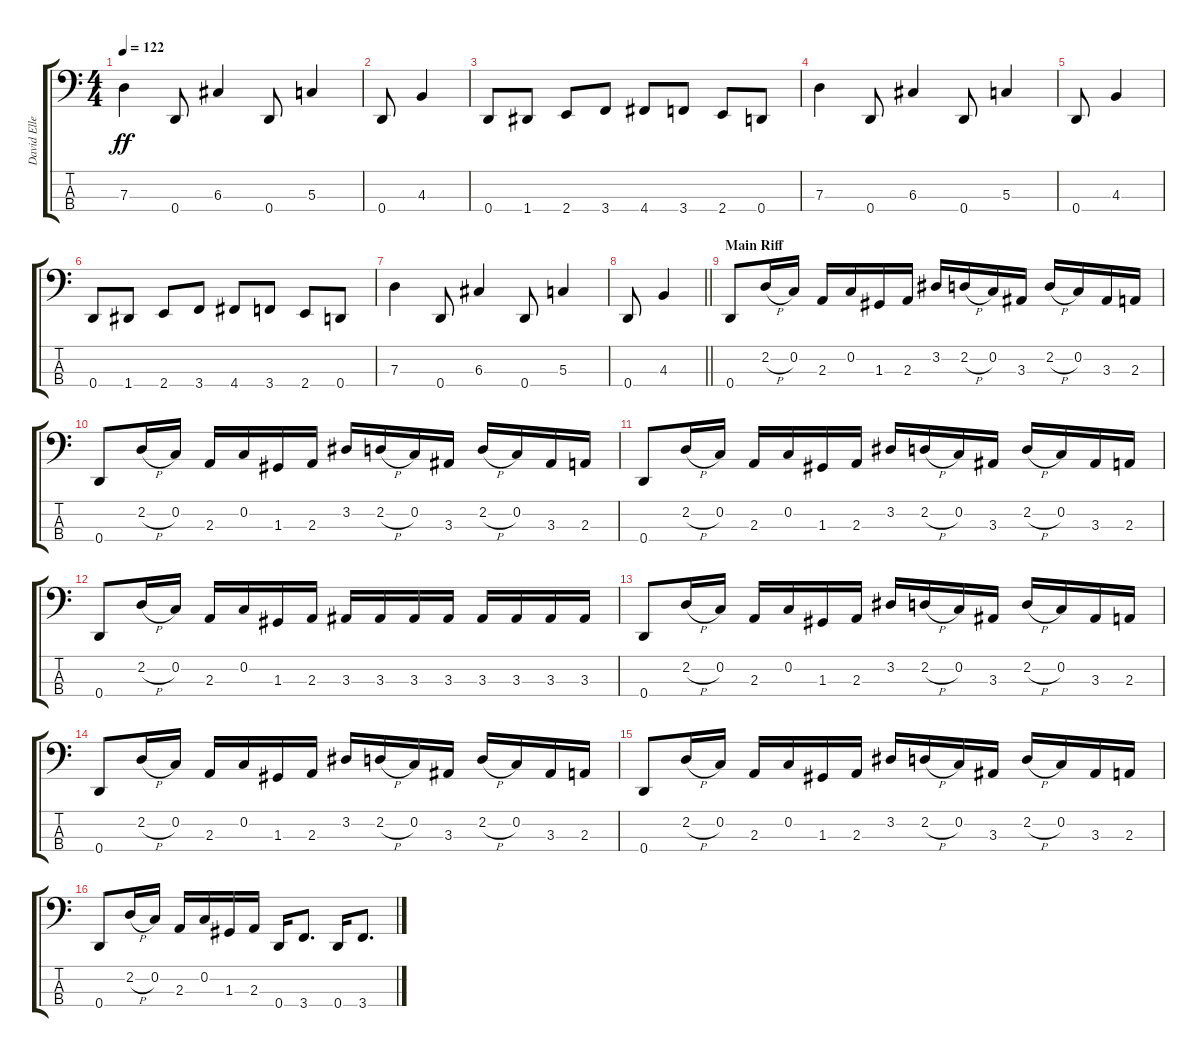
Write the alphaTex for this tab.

\track ("David Ellefson" "David Elle") {instrument electricbasspick}
\staff {score tabs}
\tuning (F2 C2 G1 D1) {hide}
\ts (4 4)
\tempo 122
\clef f4
\ks c
7.3.4{dy ff} 0.4.8 6.3.4 0.4.8 5.3.4 |
0.4.8 4.3.4 |
0.4.8 1.4.8 2.4.8 3.4.8 4.4.8 3.4.8 2.4.8 0.4.8 |
7.3.4 0.4.8 6.3.4 0.4.8 5.3.4 |
0.4.8 4.3.4 |
0.4.8 1.4.8 2.4.8 3.4.8 4.4.8 3.4.8 2.4.8 0.4.8 |
7.3.4 0.4.8 6.3.4 0.4.8 5.3.4 |
\barLineRight lightlight
0.4.8 4.3.4 |
\section ("" "Main Riff")
0.4.8 2.2{h}.16 0.2.16 2.3.16 0.2.16 1.3.16 2.3.16 3.2.16 2.2{h}.16 0.2.16 3.3.16 2.2{h}.16 0.2.16 3.3.16 2.3.16 |
0.4.8 2.2{h}.16 0.2.16 2.3.16 0.2.16 1.3.16 2.3.16 3.2.16 2.2{h}.16 0.2.16 3.3.16 2.2{h}.16 0.2.16 3.3.16 2.3.16 |
0.4.8 2.2{h}.16 0.2.16 2.3.16 0.2.16 1.3.16 2.3.16 3.2.16 2.2{h}.16 0.2.16 3.3.16 2.2{h}.16 0.2.16 3.3.16 2.3.16 |
0.4.8 2.2{h}.16 0.2.16 2.3.16 0.2.16 1.3.16 2.3.16 3.3.16 3.3.16 3.3.16 3.3.16 3.3.16 3.3.16 3.3.16 3.3.16 |
0.4.8 2.2{h}.16 0.2.16 2.3.16 0.2.16 1.3.16 2.3.16 3.2.16 2.2{h}.16 0.2.16 3.3.16 2.2{h}.16 0.2.16 3.3.16 2.3.16 |
0.4.8 2.2{h}.16 0.2.16 2.3.16 0.2.16 1.3.16 2.3.16 3.2.16 2.2{h}.16 0.2.16 3.3.16 2.2{h}.16 0.2.16 3.3.16 2.3.16 |
0.4.8 2.2{h}.16 0.2.16 2.3.16 0.2.16 1.3.16 2.3.16 3.2.16 2.2{h}.16 0.2.16 3.3.16 2.2{h}.16 0.2.16 3.3.16 2.3.16 |
0.4.8 2.2{h}.16 0.2.16 2.3.16 0.2.16 1.3.16 2.3.16 0.4.16 3.4.8{d} 0.4.16 3.4.8{d}
